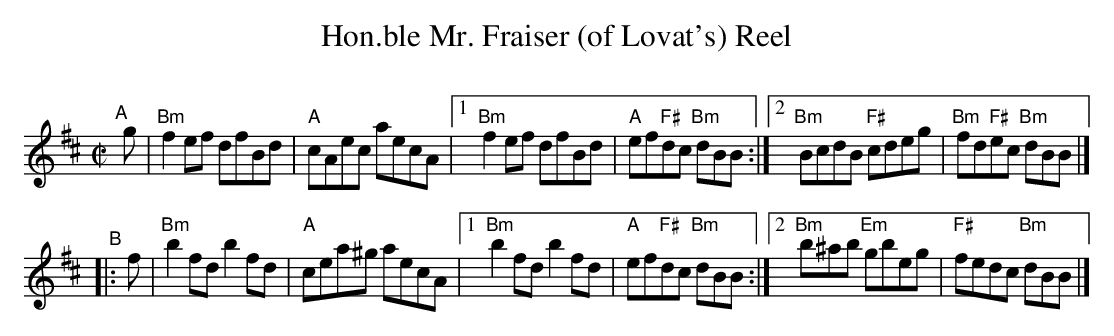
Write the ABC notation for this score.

X:1
T: Hon.ble Mr. Fraiser (of Lovat's) Reel
C:
M: C|
L: 1/8
K: Bm
"^A"[|] \
g | "Bm"f2ef     dfBd |  "A"cAec        aecA |\
[1  "Bm"f2ef     dfBd |  "A"ef"F#"dc "Bm"dBB :|\
[2  "Bm"BcdB "F#"cdeg | "Bm"fd"F#"ec "Bm"dBB |]
"^B"|: \
f | "Bm"b2fd     b2fd | "A"cea^g       aecA |\
[1  "Bm"b2fd     b2fd | "A"ef"F#"dc "Bm"dBB :|\
[2  "Bm"b^ab "Em"gbeg | "F#"fedc    "Bm"dBB |]
